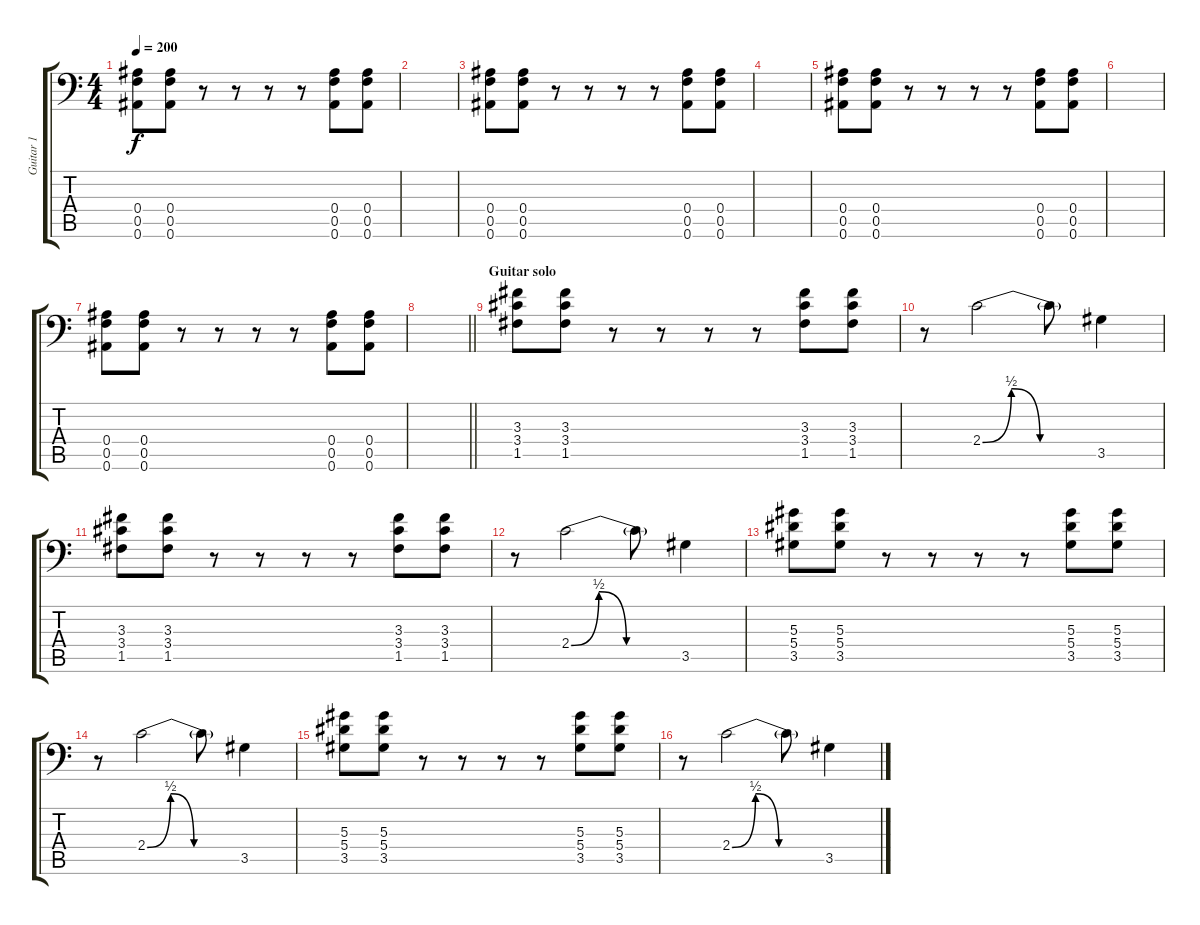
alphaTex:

\track ("Guitar 1" "Guitar 1") {instrument distortionguitar}
\staff {score tabs}
\tuning (C4 G3 Eb3 Bb2 F2 Bb1) {hide}
\ts (4 4)
\section ("" "")
\tempo 200
\clef f4
\ks c
(0.4 0.5 0.6).8{dy f} (0.4 0.5 0.6).8 r.8 r.8 r.8 r.8 (0.4 0.5 0.6).8 (0.4 0.5 0.6).8 |
|
(0.4 0.5 0.6).8 (0.4 0.5 0.6).8 r.8 r.8 r.8 r.8 (0.4 0.5 0.6).8 (0.4 0.5 0.6).8 |
|
(0.4 0.5 0.6).8 (0.4 0.5 0.6).8 r.8 r.8 r.8 r.8 (0.4 0.5 0.6).8 (0.4 0.5 0.6).8 |
|
(0.4 0.5 0.6).8 (0.4 0.5 0.6).8 r.8 r.8 r.8 r.8 (0.4 0.5 0.6).8 (0.4 0.5 0.6).8 |
\barLineRight lightlight
|
\section ("" "Guitar solo")
(3.3 3.4 1.5).8 (3.3 3.4 1.5).8 r.8 r.8 r.8 r.8 (3.3 3.4 1.5).8 (3.3 3.4 1.5).8 |
r.8 2.4{be (custom 0 0 15 2 30 0 60 0)}.2 2.4{t}.8 3.5.4 |
(3.3 3.4 1.5).8 (3.3 3.4 1.5).8 r.8 r.8 r.8 r.8 (3.3 3.4 1.5).8 (3.3 3.4 1.5).8 |
r.8 2.4{be (custom 0 0 15 2 30 0 60 0)}.2 2.4{t}.8 3.5.4 |
(5.3 5.4 3.5).8 (5.3 5.4 3.5).8 r.8 r.8 r.8 r.8 (5.3 5.4 3.5).8 (5.3 5.4 3.5).8 |
r.8 2.4{be (custom 0 0 15 2 30 0 60 0)}.2 2.4{t}.8 3.5.4 |
(5.3 5.4 3.5).8 (5.3 5.4 3.5).8 r.8 r.8 r.8 r.8 (5.3 5.4 3.5).8 (5.3 5.4 3.5).8 |
r.8 2.4{be (custom 0 0 15 2 30 0 60 0)}.2 2.4{t}.8 3.5.4
